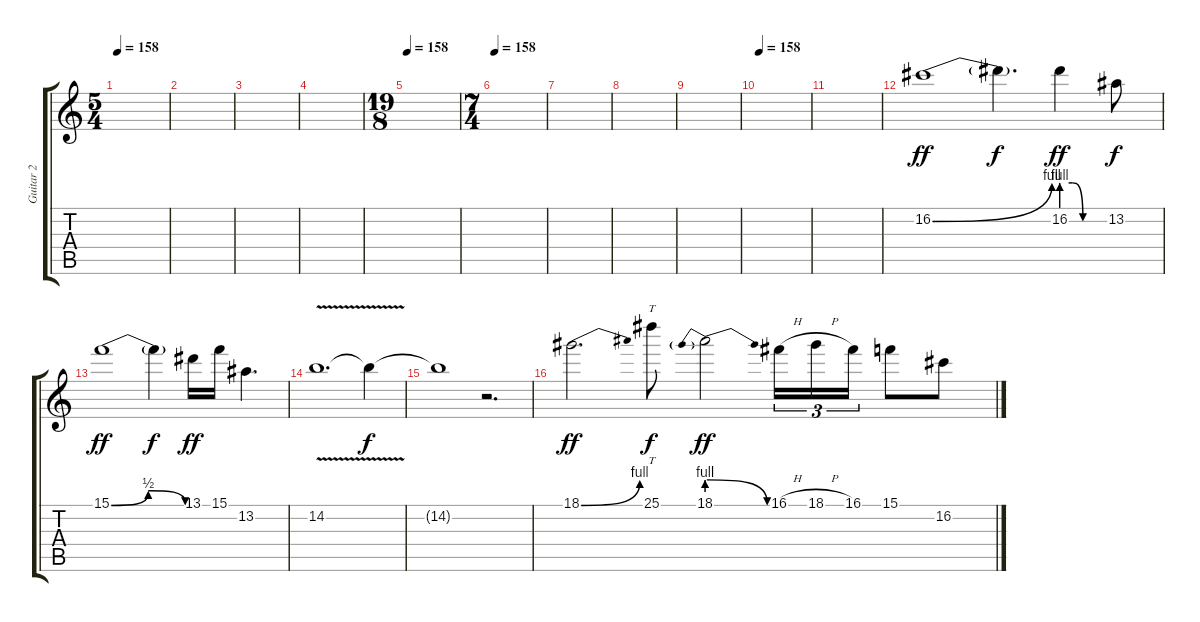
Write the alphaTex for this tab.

\track ("Guitar 2" "Guitar 2") {instrument distortionguitar}
\staff {score tabs}
\tuning (D4 A3 F3 C3 G2 D2) {hide}
\ts (5 4)
\tempo 158
\clef g2
\ks c
|
|
|
|
\ts (19 8)
\tempo 158
|
\ts (7 4)
\tempo 158
|
|
|
|
\tempo 158
|
|
16.2{be (bend 0 0 60 4)}.1{dy ff volume 16} 16.2{t}.4{d dy f} 16.2{be (custom 0 4 15 4 30 0 60 0)}.4{dy ff} 13.2.8{dy f} |
15.1{be (bendrelease 0 0 10 2 50 2 60 0)}.1{dy ff} 15.1{t}.4{dy f} 13.1.16{dy ff} 15.1.16 13.2.4{d} |
14.2{v}.1{d} 14.2{t}.4{dy f} |
14.2{t}.1 r.2{d} |
18.1{be (bend 0 0 60 4)}.2{d dy ff} 25.1.8{tt dy f} 18.1{be (prebendrelease 0 4 60 0)}.2{dy ff} 16.1{h}.16{tu (3 2)} 18.1{h}.16{tu (3 2)} 16.1.16{tu (3 2)} 15.1.8 16.2.8
